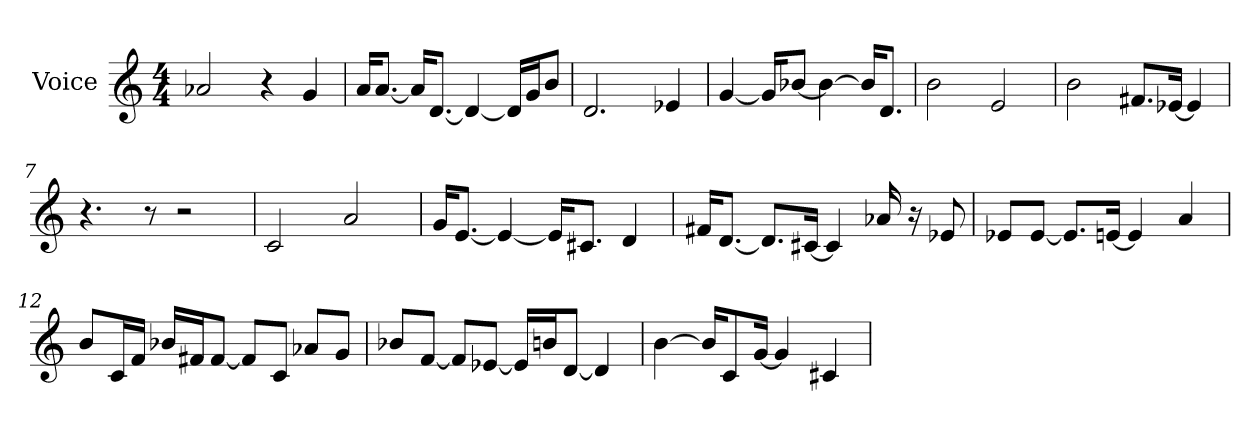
**kern
*part1
*staff1
*I"Voice
*I'Voice
*clefG2
*M4/4
=1
2a-X/
4r
4g/
=2
16a/KL
[<8.a/J
16a/KL]
[<8.d/J
4d/_<
16d/LL]
16g/J
8b/J
=3
2.d/
4e-X/
=4
[<4g/
16g/KL]
[>8b-X/J
4b-\_>
16b-/KL]
8.d/J
=5
2b\
2e/
=6
2b\
8.f#X/L
[<16e-X/Jk
4e-/]
=7
4.r
8r
2rcc
=8
2c/
2a/
!!LO:LB:g=z
=9
16g/KL
[<8.e/J
4e/_<
16e/KL]
8.c#X/J
4d/
=10
16f#X/KL
[<8.d/J
8.d/L]
[<16c#X/Jk
4c#/]
16a-X/
16ra
8e-X/
=11
8e-X/L
[<8e-/J
8.e-/L]
[<16en/Jk
4e/]
4a/
=12
8b/L
16c/L
16f/JJ
16b-X/LL
16f#X/J
[<8f#/J
8f#/L]
8c/J
8a-X/L
8g/J
!!LO:LB:g=z
=13
8b-X/L
[<8f/J
8f/L]
[<8e-X/J
16e-/LL]
16bn/J
[<8d/J
4d/]
=14
[>4b\
16b/KL]
8c/
[<16g/Jk
4g/]
4c#X/
=
*-
